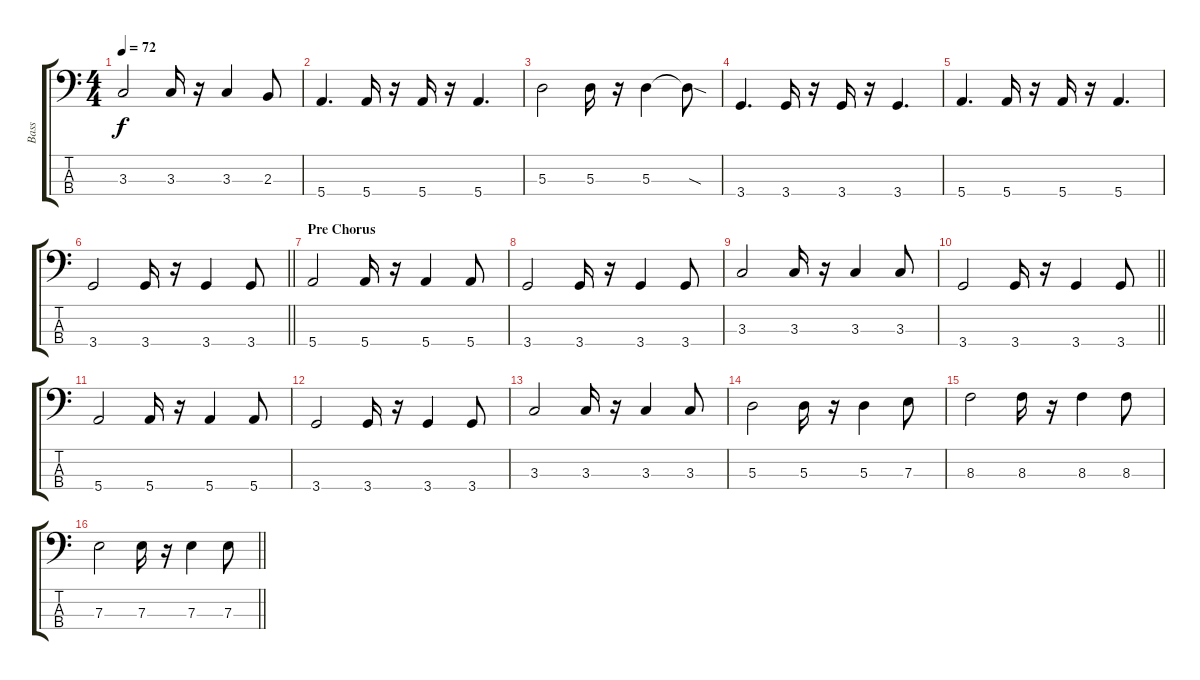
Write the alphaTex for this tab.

\track ("Bass" "Bass") {instrument electricbassfinger}
\staff {score tabs}
\tuning (G2 D2 A1 E1) {hide}
\ts (4 4)
\tempo 72
\clef f4
\ks c
3.3.2{dy f} 3.3.16 r.16 3.3.4 2.3.8 |
5.4.4{d} 5.4.16 r.16 5.4.16 r.16 5.4.4{d} |
5.3.2 5.3.16 r.16 5.3.4 5.3{sod t}.8 |
3.4.4{d} 3.4.16 r.16 3.4.16 r.16 3.4.4{d} |
5.4.4{d} 5.4.16 r.16 5.4.16 r.16 5.4.4{d} |
\barLineRight lightlight
3.4.2 3.4.16 r.16 3.4.4 3.4.8 |
\section ("" "Pre Chorus")
5.4.2 5.4.16 r.16 5.4.4 5.4.8 |
3.4.2 3.4.16 r.16 3.4.4 3.4.8 |
3.3.2 3.3.16 r.16 3.3.4 3.3.8 |
\barLineRight lightlight
3.4.2 3.4.16 r.16 3.4.4 3.4.8 |
5.4.2 5.4.16 r.16 5.4.4 5.4.8 |
3.4.2 3.4.16 r.16 3.4.4 3.4.8 |
3.3.2 3.3.16 r.16 3.3.4 3.3.8 |
5.3.2 5.3.16 r.16 5.3.4 7.3.8 |
8.3.2 8.3.16 r.16 8.3.4 8.3.8 |
\barLineRight lightlight
7.3.2 7.3.16 r.16 7.3.4 7.3.8
